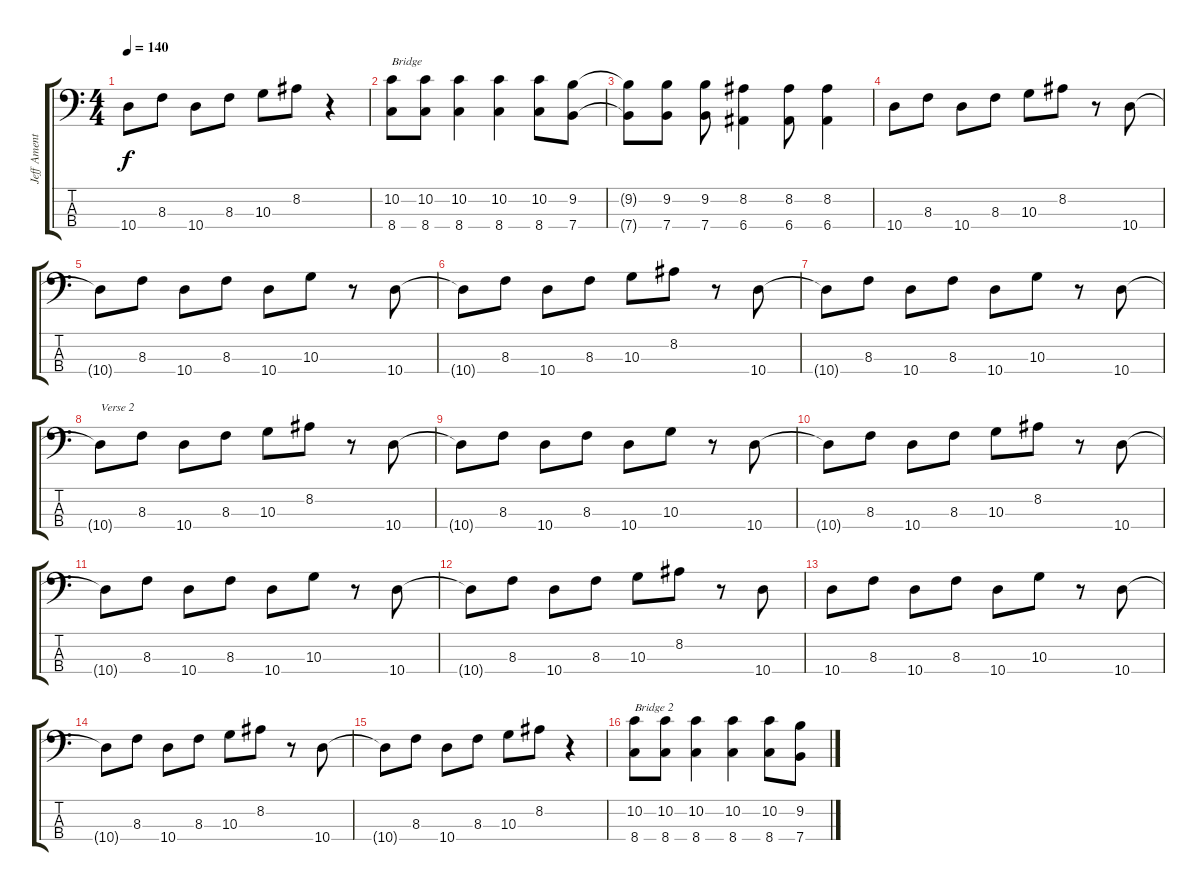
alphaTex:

\track ("Jeff Ament" "Jeff Ament") {instrument electricbassfinger}
\staff {score tabs}
\tuning (G2 D2 A1 E1) {hide}
\ts (4 4)
\tempo 140
\clef f4
\ks c
10.4{t}.8{dy f} 8.3.8 10.4.8 8.3.8 10.3.8 8.2.8 r.4 |
(10.2 8.4).8{txt "Bridge"} (10.2 8.4).8 (10.2 8.4).4 (10.2 8.4).4 (10.2 8.4).8 (9.2 7.4).8 |
(9.2{t} 7.4{t}).8 (9.2 7.4).8 (9.2 7.4).8 (8.2 6.4).4 (8.2 6.4).8 (8.2 6.4).4 |
10.4.8 8.3.8 10.4.8 8.3.8 10.3.8 8.2.8 r.8 10.4.8 |
10.4{t}.8 8.3.8 10.4.8 8.3.8 10.4.8 10.3.8 r.8 10.4.8 |
10.4{t}.8 8.3.8 10.4.8 8.3.8 10.3.8 8.2.8 r.8 10.4.8 |
10.4{t}.8 8.3.8 10.4.8 8.3.8 10.4.8 10.3.8 r.8 10.4.8 |
10.4{t}.8{txt "Verse 2"} 8.3.8 10.4.8 8.3.8 10.3.8 8.2.8 r.8 10.4.8 |
10.4{t}.8 8.3.8 10.4.8 8.3.8 10.4.8 10.3.8 r.8 10.4.8 |
10.4{t}.8 8.3.8 10.4.8 8.3.8 10.3.8 8.2.8 r.8 10.4.8 |
10.4{t}.8 8.3.8 10.4.8 8.3.8 10.4.8 10.3.8 r.8 10.4.8 |
10.4{t}.8 8.3.8 10.4.8 8.3.8 10.3.8 8.2.8 r.8 10.4.8 |
10.4.8 8.3.8 10.4.8 8.3.8 10.4.8 10.3.8 r.8 10.4.8 |
10.4{t}.8 8.3.8 10.4.8 8.3.8 10.3.8 8.2.8 r.8 10.4.8 |
10.4{t}.8 8.3.8 10.4.8 8.3.8 10.3.8 8.2.8 r.4 |
(10.2 8.4).8{txt "Bridge 2"} (10.2 8.4).8 (10.2 8.4).4 (10.2 8.4).4 (10.2 8.4).8 (9.2 7.4).8
